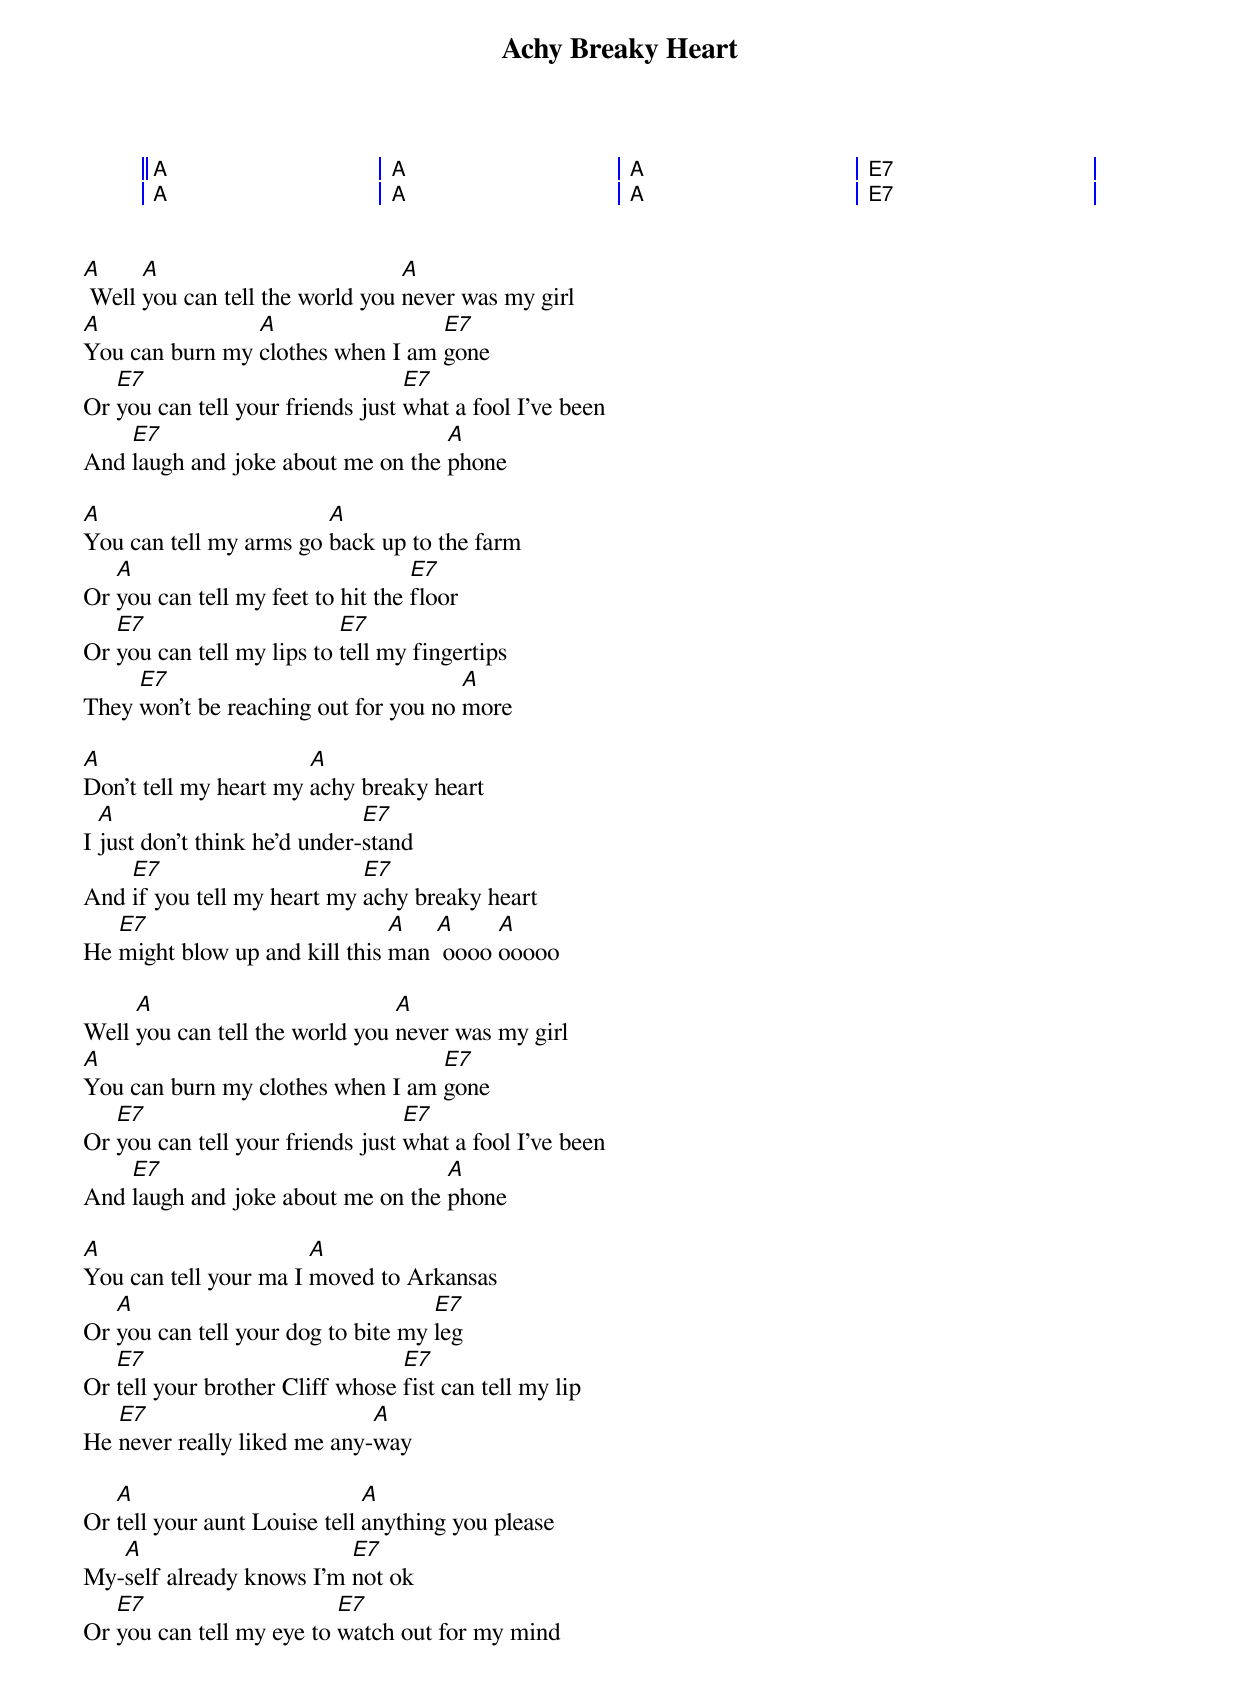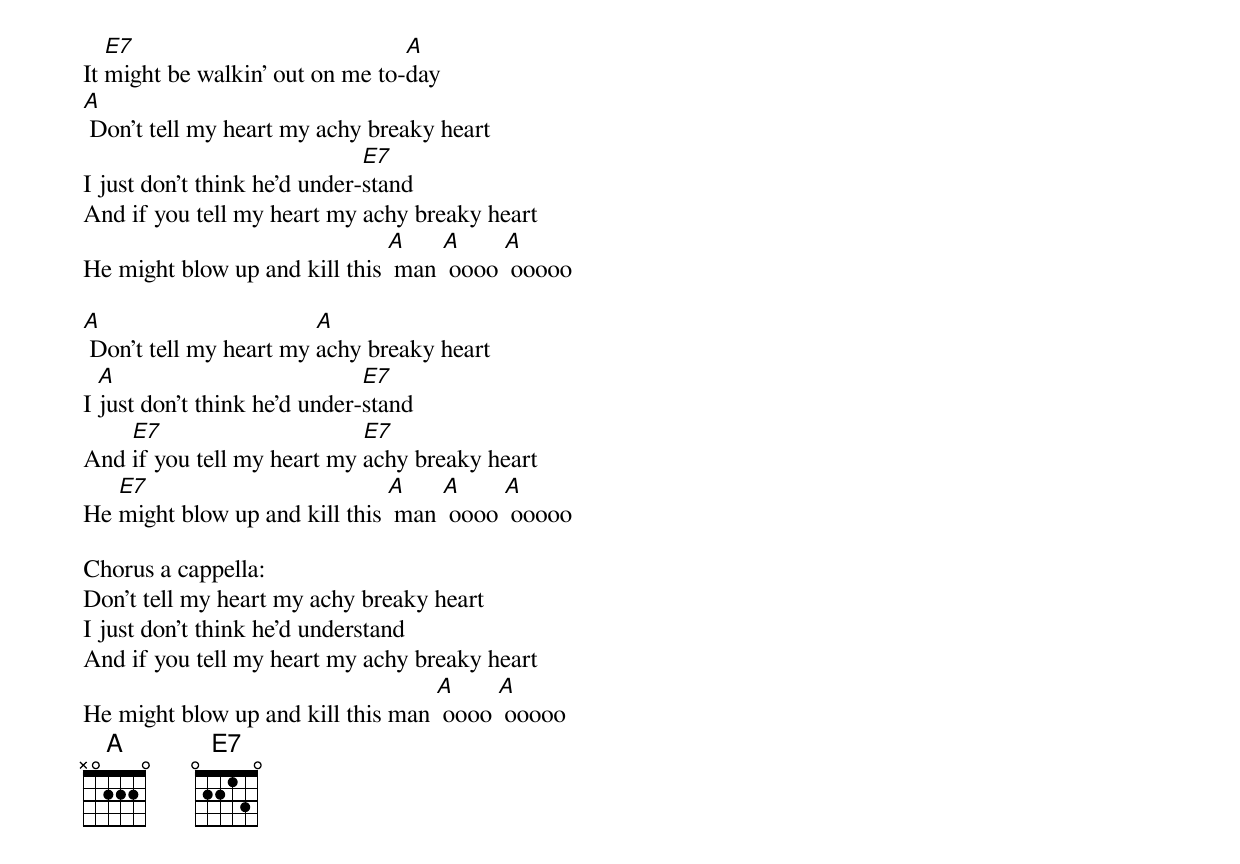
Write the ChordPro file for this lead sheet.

{title: Achy Breaky Heart}
{subtitle: }
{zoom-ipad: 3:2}
{sog: }
|| A . . . | A . . . | A . . . | E7 . . . |
| A . . . | A . . . | A . . . | E7 . . . |
{eog: }


[A] Well [A]you can tell the world you [A]never was my girl
[A]You can burn my [A]clothes when I am [E7]gone
Or [E7]you can tell your friends just [E7]what a fool I've been
And [E7]laugh and joke about me on the [A]phone

[A]You can tell my arms go [A]back up to the farm
Or [A]you can tell my feet to hit the [E7]floor
Or [E7]you can tell my lips to [E7]tell my fingertips
They [E7]won't be reaching out for you no [A]more

[A]Don't tell my heart my [A]achy breaky heart
I [A]just don't think he'd under-[E7]stand
And [E7]if you tell my heart my [E7]achy breaky heart
He [E7]might blow up and kill this [A]man [A] oooo [A]ooooo

Well [A]you can tell the world you [A]never was my girl
[A]You can burn my clothes when I am [E7]gone
Or [E7]you can tell your friends just [E7]what a fool I've been
And [E7]laugh and joke about me on the [A]phone

[A]You can tell your ma I [A]moved to Arkansas
Or [A]you can tell your dog to bite my [E7]leg
Or [E7]tell your brother Cliff whose [E7]fist can tell my lip
He [E7]never really liked me any-[A]way

Or [A]tell your aunt Louise tell [A]anything you please
My-[A]self already knows I'm [E7]not ok
Or [E7]you can tell my eye to [E7]watch out for my mind
It [E7]might be walkin' out on me to-[A]day
[A] Don't tell my heart my achy breaky heart
I just don't think he'd under-[E7]stand
And if you tell my heart my achy breaky heart
He might blow up and kill this [A] man [A] oooo [A] ooooo

[A] Don't tell my heart my [A]achy breaky heart
I [A]just don't think he'd under-[E7]stand
And [E7]if you tell my heart my [E7]achy breaky heart
He [E7]might blow up and kill this [A] man [A] oooo [A] ooooo

Chorus a cappella:
Don't tell my heart my achy breaky heart
I just don't think he'd understand
And if you tell my heart my achy breaky heart
He might blow up and kill this man [A] oooo [A] ooooo
